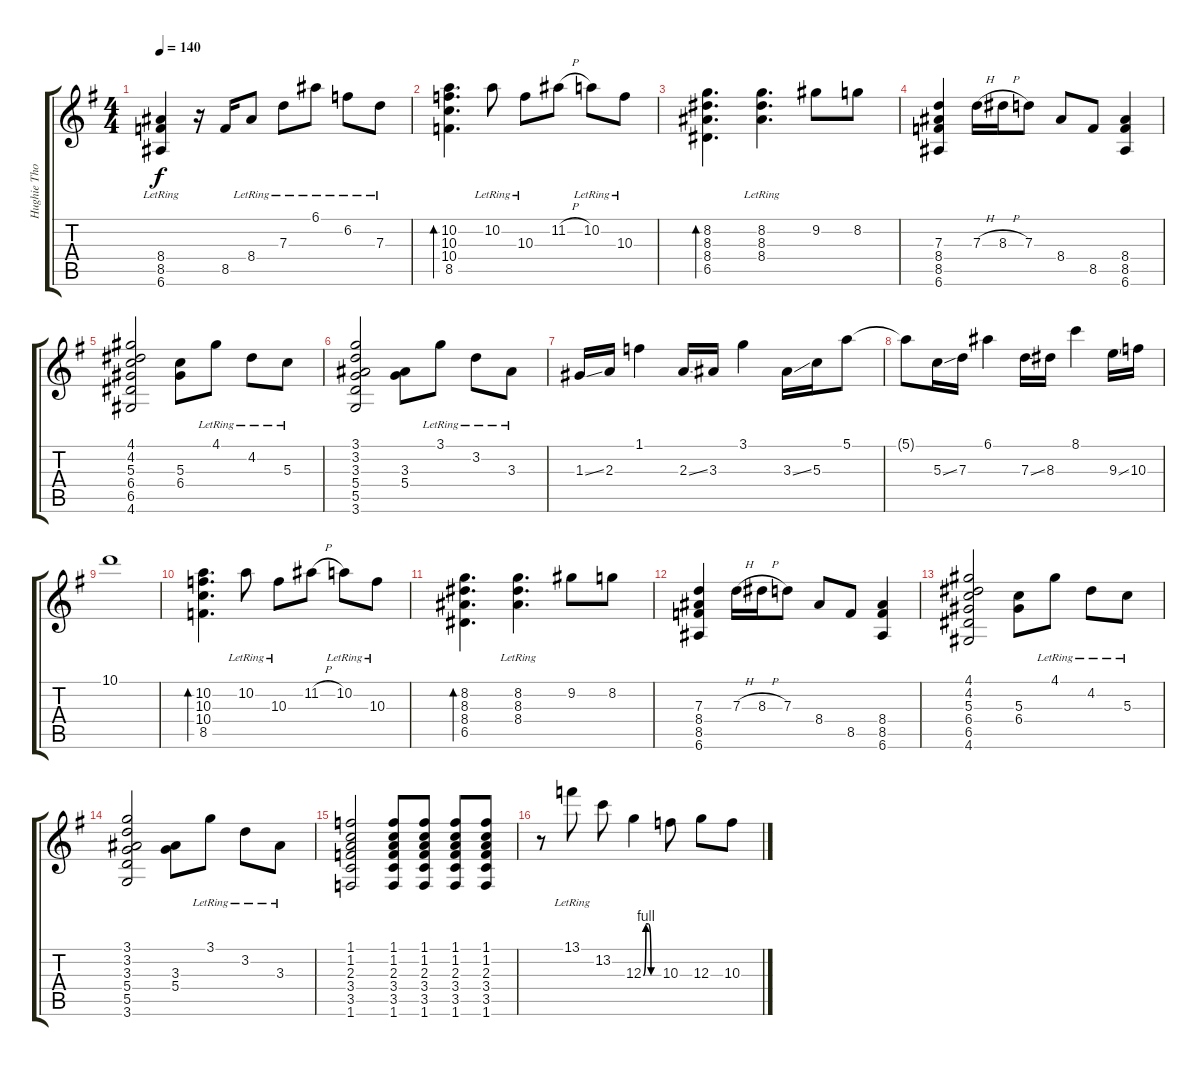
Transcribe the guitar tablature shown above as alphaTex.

\track ("Hughie Thomasson Guitar" "Hughie Tho") {instrument electricguitarclean}
\staff {score tabs}
\tuning (E4 B3 G3 D3 A2 E2) {hide}
\ts (4 4)
\tempo 140
\clef g2
\ks g
(8.4{lr} 8.5{lr} 6.6{lr}).4{dy f volume 14 instrument electricguitarclean} r.16 8.5.16 8.4{lr}.8 7.3{lr}.8 6.1{lr}.8 6.2{lr}.8 7.3{lr}.8 |
(10.2 10.3 10.4 8.5).4{d bd 480} 10.2{lr}.8 10.3{lr}.8 11.2{h}.8 10.2{lr}.8 10.3{lr}.8 |
(8.2 8.3 8.4 6.5).4{d bd 480} (8.2 8.3 8.4{lr}).4{d} 9.2.8 8.2.8 |
(7.3 8.4 8.5 6.6).4 7.3{h}.16 8.3{h}.16 7.3.8 8.4.8 8.5.8 (8.4 8.5 6.6).4 |
(4.1 4.2 5.3 6.4 6.5 4.6).2 (5.3 6.4).8 4.1{lr}.8 4.2{lr}.8 5.3{lr}.8 |
(3.1 3.2 3.3 5.4 5.5 3.6).2 (3.3 5.4).8 3.1{lr}.8 3.2{lr}.8 3.3{lr}.8 |
1.3{ss}.16{volume 14 instrument overdrivenguitar} 2.3.16 1.1.4 2.3{ss}.16 3.3.16 3.1.4 3.3{ss}.16 5.3.16 5.1.8 |
5.1{t}.8 5.3{ss}.16 7.3.16 6.1.4 7.3{ss}.16 8.3.16 8.1.4 9.3{ss}.16 10.3.16 |
10.1.1{volume 10 instrument overdrivenguitar} |
(10.2 10.3 10.4 8.5).4{d bd 480 volume 12 instrument electricguitarclean} 10.2{lr}.8 10.3{lr}.8 11.2{h}.8 10.2{lr}.8 10.3{lr}.8 |
(8.2 8.3 8.4 6.5).4{d bd 480} (8.2 8.3 8.4{lr}).4{d} 9.2.8 8.2.8 |
(7.3 8.4 8.5 6.6).4 7.3{h}.16 8.3{h}.16 7.3.8 8.4.8 8.5.8 (8.4 8.5 6.6).4 |
(4.1 4.2 5.3 6.4 6.5 4.6).2 (5.3 6.4).8 4.1{lr}.8 4.2{lr}.8 5.3{lr}.8 |
(3.1 3.2 3.3 5.4 5.5 3.6).2 (3.3 5.4).8 3.1{lr}.8 3.2{lr}.8 3.3{lr}.8 |
(1.1 1.2 2.3 3.4 3.5 1.6).2{volume 10 instrument electricguitarclean} (1.1 1.2 2.3 3.4 3.5 1.6).8 (1.1 1.2 2.3 3.4 3.5 1.6).8 (1.1 1.2 2.3 3.4 3.5 1.6).8 (1.1 1.2 2.3 3.4 3.5 1.6).8 |
r.8 13.1{lr}.8{volume 16 instrument overdrivenguitar} 13.2.8 12.3{be (custom 0 0 10 4 20 4 30 0 60 0)}.4 10.3.8 12.3.8 10.3.8
